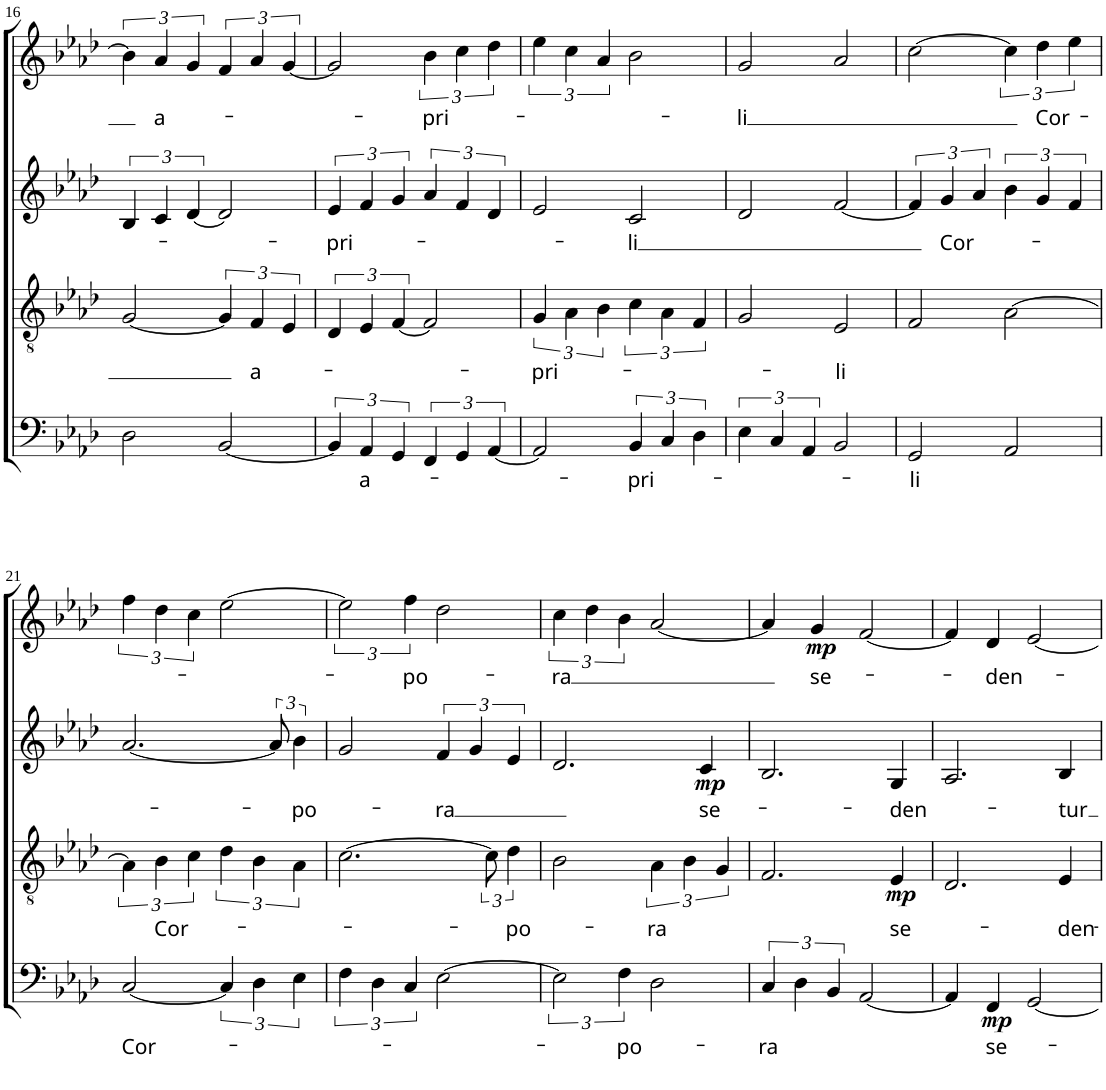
**kern	**text	**dynam	**kern	**text	**dynam	**kern	**text	**dynam	**kern	**text	**dynam
*part4	*part4	*part4	*part3	*part3	*part3	*part2	*part2	*part2	*part1	*part1	*part1
*staff4	*staff4	*staff4	*staff3	*staff3	*staff3	*staff2	*staff2	*staff2	*staff1	*staff1	*staff1
*I"Basse	*	*	*I"Ténor	*	*	*I"Alto	*	*	*I"Soprano	*	*
*I'B	*	*	*I'T	*	*	*I'A	*	*	*I'S	*	*
!!LO:PB:g=z
*clefF4	*	*	*clefGv2	*	*	*clefG2	*	*	*clefG2	*	*
*k[b-e-a-d-]	*	*	*k[b-e-a-d-]	*	*	*k[b-e-a-d-]	*	*	*k[b-e-a-d-]	*	*
*A-:	*	*	*A-:	*	*	*A-:	*	*	*A-:	*	*
*M4/4	*	*	*M4/4	*	*	*M4/4	*	*	*M4/4	*	*
=16	=16	=16	=16	=16	=16	=16	=16	=16	=16	=16	=16
2D-\	.	.	[2G/	.	.	6B-/	.	.	6b-\]	.	.
!	!	!	!	!	!	!	!	!	!	!LO:LY:b	!
.	.	.	.	.	.	6c/	.	.	6a-/	a-	.
.	.	.	.	.	.	[6d-/	.	.	6g/	.	.
[2BB-/	.	.	6G/]	.	.	2d-/]	.	.	6f/	.	.
!	!	!	!	!LO:LY:b	!	!	!	!	!	!	!
.	.	.	6F/	a-	.	.	.	.	6a-/	.	.
.	.	.	6E-/	.	.	.	.	.	[6g/	.	.
=17	=17	=17	=17	=17	=17	=17	=17	=17	=17	=17	=17
!	!	!	!	!	!	!	!LO:LY:b	!	!	!	!
6BB-/]	.	.	6D-/	.	.	6e-/	-pri-	.	2g/]	.	.
!	!LO:LY:b	!	!	!	!	!	!	!	!	!	!
6AA-/	a-	.	6E-/	.	.	6f/	.	.	.	.	.
6GG/	.	.	[6F/	.	.	6g/	.	.	.	.	.
!	!	!	!	!	!	!	!	!	!	!LO:LY:b	!
6FF/	.	.	2F/]	.	.	6a-/	.	.	6b-\	-pri-	.
6GG/	.	.	.	.	.	6f/	.	.	6cc\	.	.
[6AA-/	.	.	.	.	.	6d-/	.	.	6dd-\	.	.
=18	=18	=18	=18	=18	=18	=18	=18	=18	=18	=18	=18
!	!	!	!	!LO:LY:b	!	!	!	!	!	!	!
2AA-/]	.	.	6G/	-pri-	.	2e-/	.	.	6ee-\	.	.
.	.	.	6A-\	.	.	.	.	.	6cc\	.	.
.	.	.	6B-\	.	.	.	.	.	6a-/	.	.
!	!LO:LY:b	!	!	!	!	!	!LO:LY:b	!	!	!	!
6BB-/	-pri-	.	6c\	.	.	2c/	-li	.	2b-\	.	.
6C/	.	.	6A-\	.	.	.	.	.	.	.	.
6D-\	.	.	6F/	.	.	.	.	.	.	.	.
=19	=19	=19	=19	=19	=19	=19	=19	=19	=19	=19	=19
!	!	!	!	!	!	!	!	!	!	!LO:LY:b	!
6E-\	.	.	2G/	.	.	2d-/	.	.	2g/	-li	.
6C/	.	.	.	.	.	.	.	.	.	.	.
6AA-/	.	.	.	.	.	.	.	.	.	.	.
!	!	!	!	!LO:LY:b	!	!	!	!	!	!	!
2BB-/	.	.	2E-/	-li	.	[2f/	.	.	2a-/	.	.
=20	=20	=20	=20	=20	=20	=20	=20	=20	=20	=20	=20
!	!LO:LY:b	!	!	!	!	!	!	!	!	!	!
2GG/	-li	.	2F/	.	.	6f/]	.	.	[2cc\	.	.
!	!	!	!	!	!	!	!LO:LY:b	!	!	!	!
.	.	.	.	.	.	6g/	Cor-	.	.	.	.
.	.	.	.	.	.	6a-/	.	.	.	.	.
2AA-/	.	.	[2A-\	.	.	6b-\	.	.	6cc\]	.	.
!	!	!	!	!	!	!	!	!	!	!LO:LY:b	!
.	.	.	.	.	.	6g/	.	.	6dd-\	Cor-	.
.	.	.	.	.	.	6f/	.	.	6ee-\	.	.
!!LO:LB:g=z
=21	=21	=21	=21	=21	=21	=21	=21	=21	=21	=21	=21
!	!LO:LY:b	!	!	!	!	!	!	!	!	!	!
[2C/	Cor-	.	6A-\]	.	.	[2.a-/	.	.	6ff\	.	.
!	!	!	!	!LO:LY:b	!	!	!	!	!	!	!
.	.	.	6B-\	Cor-	.	.	.	.	6dd-\	.	.
.	.	.	6c\	.	.	.	.	.	6cc\	.	.
6C/]	.	.	6d-\	.	.	.	.	.	[2ee-\	.	.
6D-\	.	.	6B-\	.	.	.	.	.	.	.	.
.	.	.	.	.	.	12a-/]	.	.	.	.	.
!	!	!	!	!	!	!	!LO:LY:b	!	!	!	!
6E-\	.	.	6A-\	.	.	6b-\	-po-	.	.	.	.
=22	=22	=22	=22	=22	=22	=22	=22	=22	=22	=22	=22
6F\	.	.	[2.c\	.	.	2g/	.	.	3ee-\]	.	.
6D-\	.	.	.	.	.	.	.	.	.	.	.
!	!	!	!	!	!	!	!	!	!	!LO:LY:b	!
6C/	.	.	.	.	.	.	.	.	6ff\	-po-	.
!	!	!	!	!	!	!	!LO:LY:b	!	!	!	!
[2E-\	.	.	.	.	.	6f/	-ra	.	2dd-\	.	.
.	.	.	.	.	.	6g/	.	.	.	.	.
.	.	.	12c\]	.	.	.	.	.	.	.	.
!	!	!	!	!LO:LY:b	!	!	!	!	!	!	!
.	.	.	6d-\	-po-	.	6e-/	.	.	.	.	.
=23	=23	=23	=23	=23	=23	=23	=23	=23	=23	=23	=23
!	!	!	!	!	!	!	!	!	!	!LO:LY:b	!
3E-\]	.	.	2B-\	.	.	2.d-/	.	.	6cc\	-ra	.
.	.	.	.	.	.	.	.	.	6dd-\	.	.
!	!LO:LY:b	!	!	!	!	!	!	!	!	!	!
6F\	-po-	.	.	.	.	.	.	.	6b-\	.	.
!	!	!	!	!LO:LY:b	!	!	!	!	!	!	!
2D-\	.	.	6A-\	-ra	.	.	.	.	[2a-/	.	.
.	.	.	6B-\	.	.	.	.	.	.	.	.
!	!	!	!	!	!	!	!LO:LY:b	!LO:DY:b	!	!	!
.	.	.	.	.	.	4c/	se-	mp	.	.	.
.	.	.	6G/	.	.	.	.	.	.	.	.
=24	=24	=24	=24	=24	=24	=24	=24	=24	=24	=24	=24
!	!LO:LY:b	!	!	!	!	!	!	!	!	!	!
6C/	-ra	.	2.F/	.	.	2.B-/	.	.	4a-/]	.	.
6D-\	.	.	.	.	.	.	.	.	.	.	.
!	!	!	!	!	!	!	!	!	!	!LO:LY:b	!LO:DY:b
.	.	.	.	.	.	.	.	.	4g/	se-	mp
6BB-/	.	.	.	.	.	.	.	.	.	.	.
[2AA-/	.	.	.	.	.	.	.	.	[2f/	.	.
!	!	!	!	!LO:LY:b	!LO:DY:b	!	!LO:LY:b	!	!	!	!
.	.	.	4E-/	se-	mp	4G/	-den-	.	.	.	.
=25	=25	=25	=25	=25	=25	=25	=25	=25	=25	=25	=25
4AA-/]	.	.	2.D-/	.	.	2.A-/	.	.	4f/]	.	.
!	!LO:LY:b	!LO:DY:b	!	!	!	!	!	!	!	!LO:LY:b	!
4FF/	se-	mp	.	.	.	.	.	.	4d-/	-den-	.
[2GG/	.	.	.	.	.	.	.	.	[2e-/	.	.
!	!	!	!	!LO:LY:b	!	!	!LO:LY:b	!	!	!	!
.	.	.	4E-/	-den-	.	4B-/	-tur	.	.	.	.
=	=	=	=	=	=	=	=	=	=	=	=
*-	*-	*-	*-	*-	*-	*-	*-	*-	*-	*-	*-
